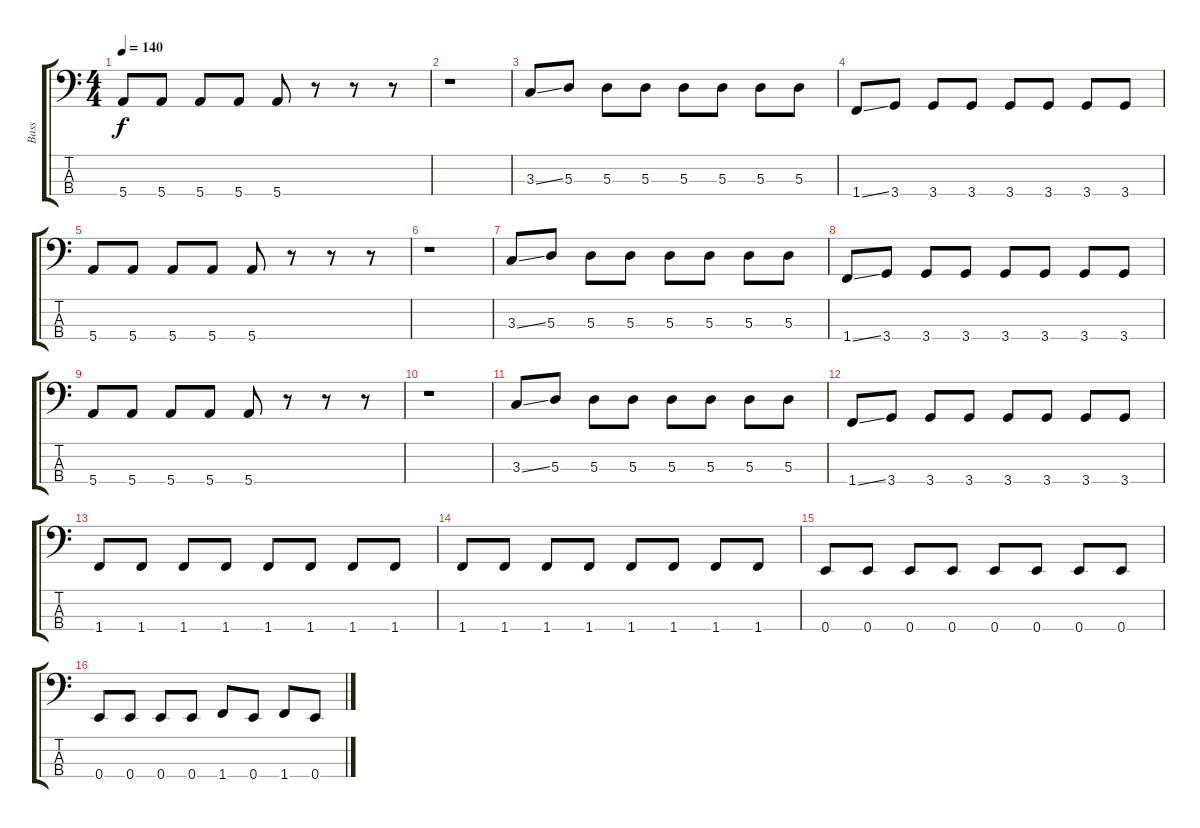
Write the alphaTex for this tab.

\track ("Bass" "Bass") {instrument electricbasspick}
\staff {score tabs}
\tuning (G2 D2 A1 E1) {hide}
\ts (4 4)
\tempo 140
\clef f4
\ks c
5.4.8{dy f} 5.4.8 5.4.8 5.4.8 5.4.8 r.8 r.8 r.8 |
r.1 |
3.3{ss}.8 5.3.8 5.3.8 5.3.8 5.3.8 5.3.8 5.3.8 5.3.8 |
1.4{ss}.8 3.4.8 3.4.8 3.4.8 3.4.8 3.4.8 3.4.8 3.4.8 |
5.4.8 5.4.8 5.4.8 5.4.8 5.4.8 r.8 r.8 r.8 |
r.1 |
3.3{ss}.8 5.3.8 5.3.8 5.3.8 5.3.8 5.3.8 5.3.8 5.3.8 |
1.4{ss}.8 3.4.8 3.4.8 3.4.8 3.4.8 3.4.8 3.4.8 3.4.8 |
5.4.8 5.4.8 5.4.8 5.4.8 5.4.8 r.8 r.8 r.8 |
r.1 |
3.3{ss}.8 5.3.8 5.3.8 5.3.8 5.3.8 5.3.8 5.3.8 5.3.8 |
1.4{ss}.8 3.4.8 3.4.8 3.4.8 3.4.8 3.4.8 3.4.8 3.4.8 |
1.4.8 1.4.8 1.4.8 1.4.8 1.4.8 1.4.8 1.4.8 1.4.8 |
1.4.8 1.4.8 1.4.8 1.4.8 1.4.8 1.4.8 1.4.8 1.4.8 |
0.4.8 0.4.8 0.4.8 0.4.8 0.4.8 0.4.8 0.4.8 0.4.8 |
0.4.8 0.4.8 0.4.8 0.4.8 1.4.8 0.4.8 1.4.8 0.4.8
